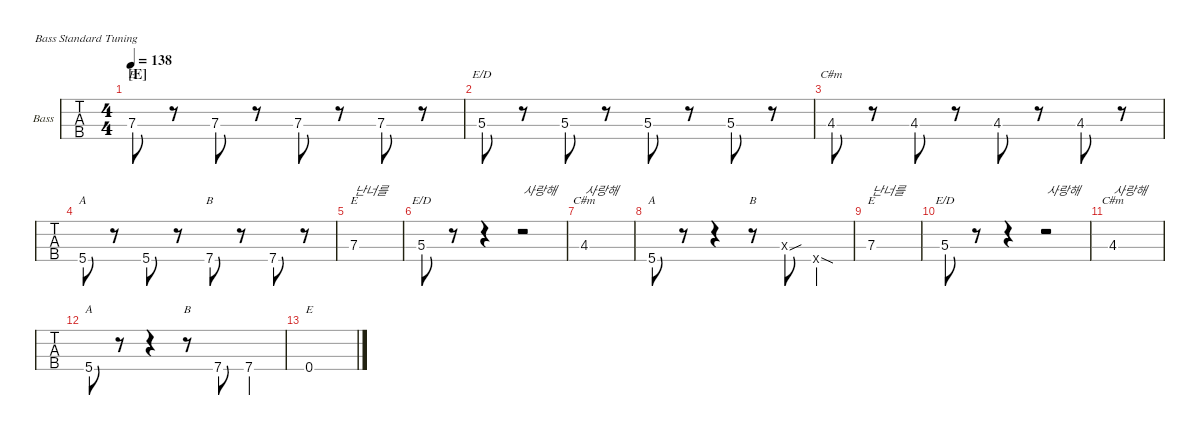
\defaultSystemsLayout 4
\hideDynamics
\bracketExtendMode nobrackets
\firstSystemTrackNameOrientation horizontal
\track ("Bass" "Bass") {defaultSystemsLayout 4 instrument electricbassfinger}
\staff {tabs}
\tuning (G2 D2 A1 E1)
\chord ("E" x x 7 x) {firstfret 7 showdiagram false showfingering false}
\chord ("E/D" x x 5 x) {showdiagram false showfingering false}
\chord ("C#m" x x 4 x) {showdiagram false showfingering false}
\chord ("A" x x x 5) {showdiagram false showfingering false}
\chord ("B" x x x x)
\chord ("B" x x x 7) {firstfret 7 showdiagram false showfingering false}
\chord ("E" x x x 0) {showdiagram false showfingering false}
\ts (4 4)
\section ("E" "")
\tempo 138
\clef f4
\ks c
7.3.8{ch "E" dy mf} r.8 7.3.8 r.8 7.3.8 r.8 7.3.8 r.8 |
5.3.8{ch "E/D"} r.8 5.3.8 r.8 5.3.8 r.8 5.3.8 r.8 |
4.3{acc #}.8{ch "C#m"} r.8 4.3{acc #}.8 r.8 4.3{acc #}.8 r.8 4.3{acc #}.8 r.8 |
5.4.8{ch "A"} r.8 5.4.8 r.8 7.4.8{ch "B"} r.8 7.4.8 r.8 |
7.3.1{ch "E" txt "난너를"} |
5.3.8{ch "E/D"} r.8 r.4 r.2{txt "사랑해"} |
4.3{acc #}.1{ch "C#m" txt "사랑해"} |
5.4.8{ch "A"} r.8 r.4 r.8{ch "B"} 0.3{sou x}.8 0.4{sod x}.4 |
7.3.1{ch "E" txt "난너를"} |
5.3.8{ch "E/D"} r.8 r.4 r.2{txt "사랑해"} |
4.3{acc #}.1{ch "C#m" txt "사랑해"} |
5.4.8{ch "A"} r.8 r.4 r.8{ch "B"} 7.4.8 7.4.4 |
0.4.1{ch "E"}
